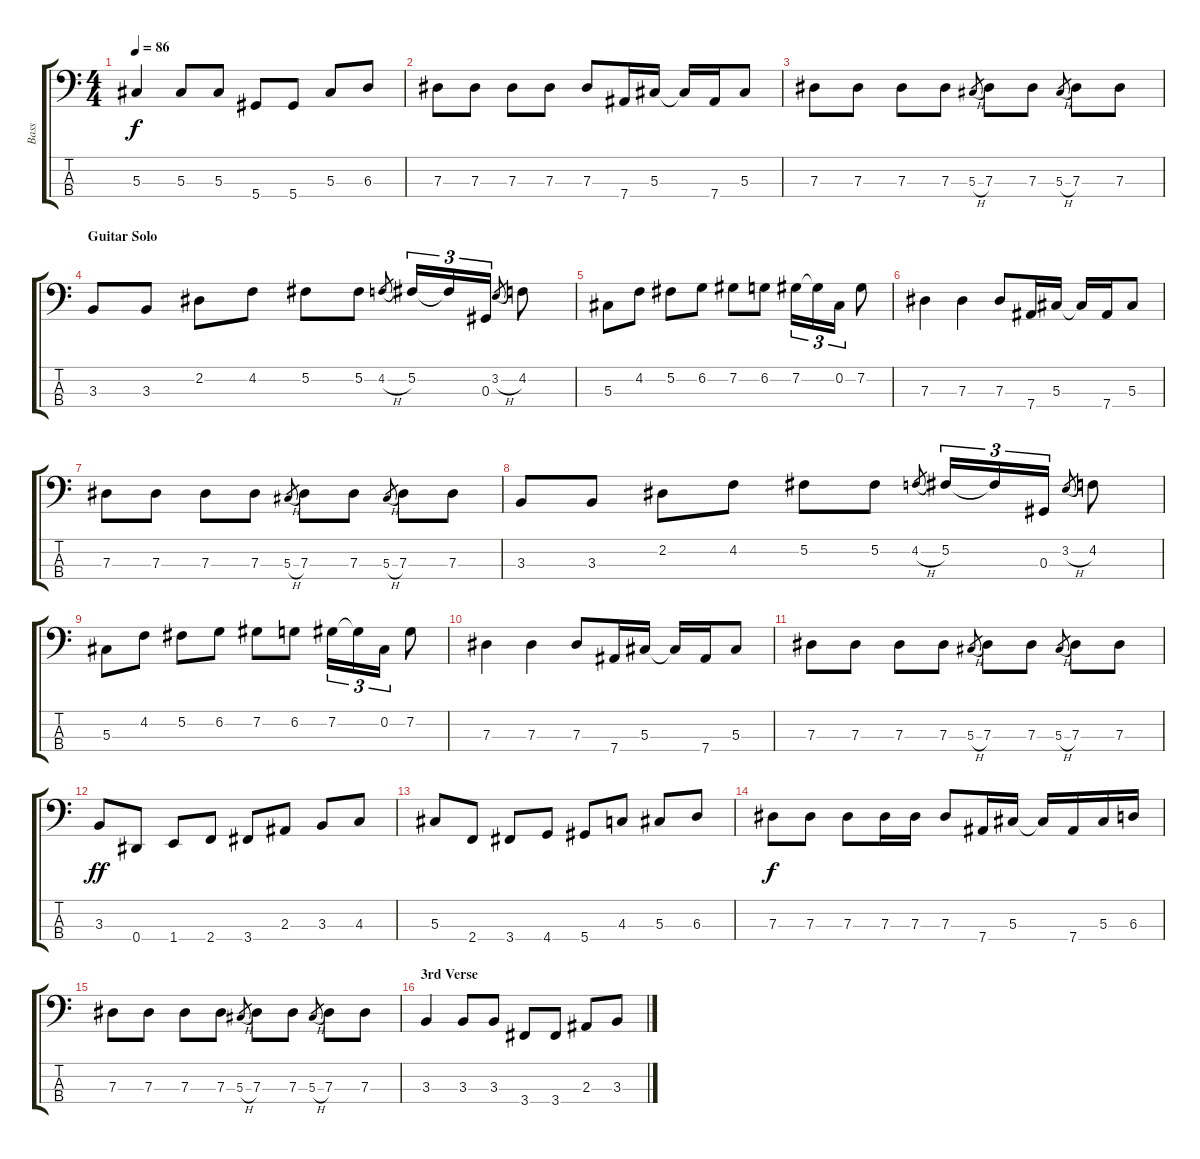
\track ("Bass" "Bass") {instrument electricbassfinger}
\staff {score tabs}
\tuning (Gb2 Db2 Ab1 Eb1) {hide}
\ts (4 4)
\tempo 86
\clef f4
\ks c
5.3.4{dy f} 5.3.8 5.3.8 5.4.8 5.4.8 5.3.8 6.3.8 |
7.3.8 7.3.8 7.3.8 7.3.8 7.3.8 7.4.16 5.3.16 5.3{t}.16 7.4.16 5.3.8 |
7.3.8 7.3.8 7.3.8 7.3.8 5.3{h}.8{gr} 7.3.8 7.3.8 5.3{h}.8{gr} 7.3.8 7.3.8 |
\section ("" "Guitar Solo")
3.3.8 3.3.8 2.2.8 4.2.8 5.2.8 5.2.8 4.2{h}.8{gr} 5.2.16{tu (3 2)} 5.2{t}.16{tu (3 2)} 0.3.16{tu (3 2)} 3.2{h}.8{gr} 4.2.8 |
5.3.8 4.2.8 5.2.8 6.2.8 7.2.8 6.2.8 7.2.16{tu (3 2)} 7.2{t}.16{tu (3 2)} 0.2.16{tu (3 2)} 7.2.8 |
7.3.4 7.3.4 7.3.8 7.4.16 5.3.16 5.3{t}.16 7.4.16 5.3.8 |
7.3.8 7.3.8 7.3.8 7.3.8 5.3{h}.8{gr} 7.3.8 7.3.8 5.3{h}.8{gr} 7.3.8 7.3.8 |
3.3.8 3.3.8 2.2.8 4.2.8 5.2.8 5.2.8 4.2{h}.8{gr} 5.2.16{tu (3 2)} 5.2{t}.16{tu (3 2)} 0.3.16{tu (3 2)} 3.2{h}.8{gr} 4.2.8 |
5.3.8 4.2.8 5.2.8 6.2.8 7.2.8 6.2.8 7.2.16{tu (3 2)} 7.2{t}.16{tu (3 2)} 0.2.16{tu (3 2)} 7.2.8 |
7.3.4 7.3.4 7.3.8 7.4.16 5.3.16 5.3{t}.16 7.4.16 5.3.8 |
7.3.8 7.3.8 7.3.8 7.3.8 5.3{h}.8{gr} 7.3.8 7.3.8 5.3{h}.8{gr} 7.3.8 7.3.8 |
3.3.8{dy ff} 0.4.8 1.4.8 2.4.8 3.4.8 2.3.8 3.3.8 4.3.8 |
5.3.8 2.4.8 3.4.8 4.4.8 5.4.8 4.3.8 5.3.8 6.3.8 |
7.3.8{dy f} 7.3.8 7.3.8 7.3.16 7.3.16 7.3.8 7.4.16 5.3.16 5.3{t}.16 7.4.16 5.3.16 6.3.16 |
7.3.8 7.3.8 7.3.8 7.3.8 5.3{h}.8{gr} 7.3.8 7.3.8 5.3{h}.8{gr} 7.3.8 7.3.8 |
\section ("" "3rd Verse")
3.3.4 3.3.8 3.3.8 3.4.8 3.4.8 2.3.8 3.3.8
